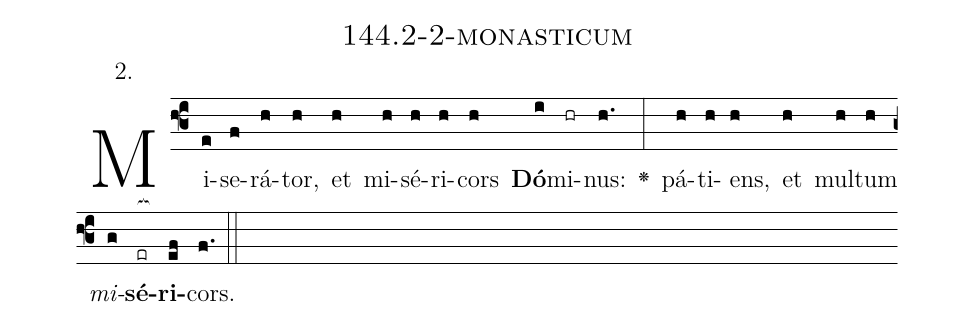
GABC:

name: 144.2-2-monasticum;
annotation: 2.;
%%
(f3)Mi(e)se(f)rá(h)tor,(h) et(h) mi(h)sé(h)ri(h)cors(h) <b>Dó</b>(i)mi(hr)nus:(h.) <v>\greheightstar</v>(:) pá(h)ti(h)ens,(h) et(h) mul(h)tum(h) <i>mi</i>(g)<b>sé</b>(er[ocb:1{])<b>ri</b>(ef[ocb:0}])cors.(f.) (::)


%E(h) u(h) o(h) u(g) a(ef) e.(f.) (::)
